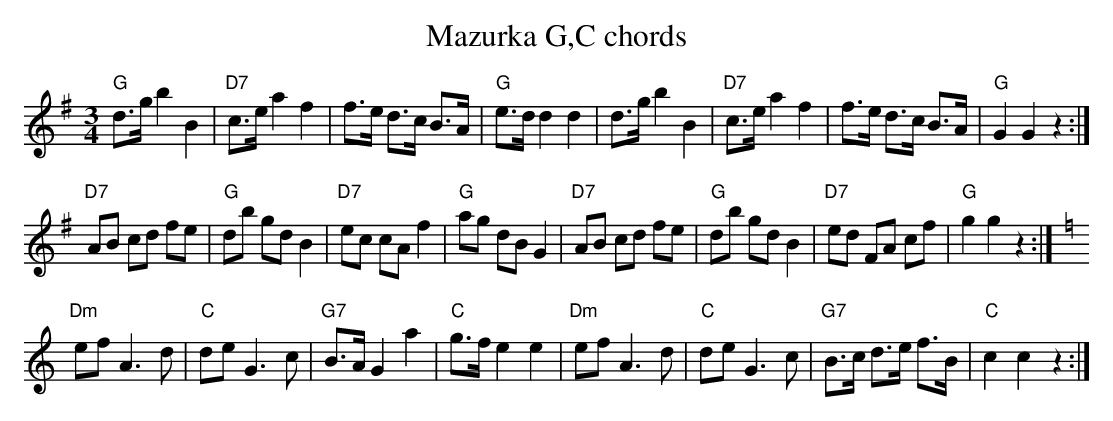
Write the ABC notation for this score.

X:1
T: Mazurka G,C chords
M:3/4
L:1/8
K:G %%MIDI gchordon
"G"d>g b2 B2 | "D7"c>e a2f2 | f>e d>c B>A | "G"e>d d2d2 | d>g b2B2 | "D7"c>e a2f2 | f>e d>c B>A | "G"G2G2 z2 :|
"D7"AB cd fe | "G"db gd B2 | "D7"ec cA f2 | "G"ag dB G2 | "D7"AB cd fe | "G"db gd B2 | "D7"ed FA cf | "G"g2g2z2 :| [K:C]
"Dm"ef A3d | "C"de G3c | "G7"B>A G2 a2 | "C"g>f e2e2 | "Dm"ef A3d | "C"de G3c | "G7"B>c d>e f>B | "C"c2c2 z2 :|
